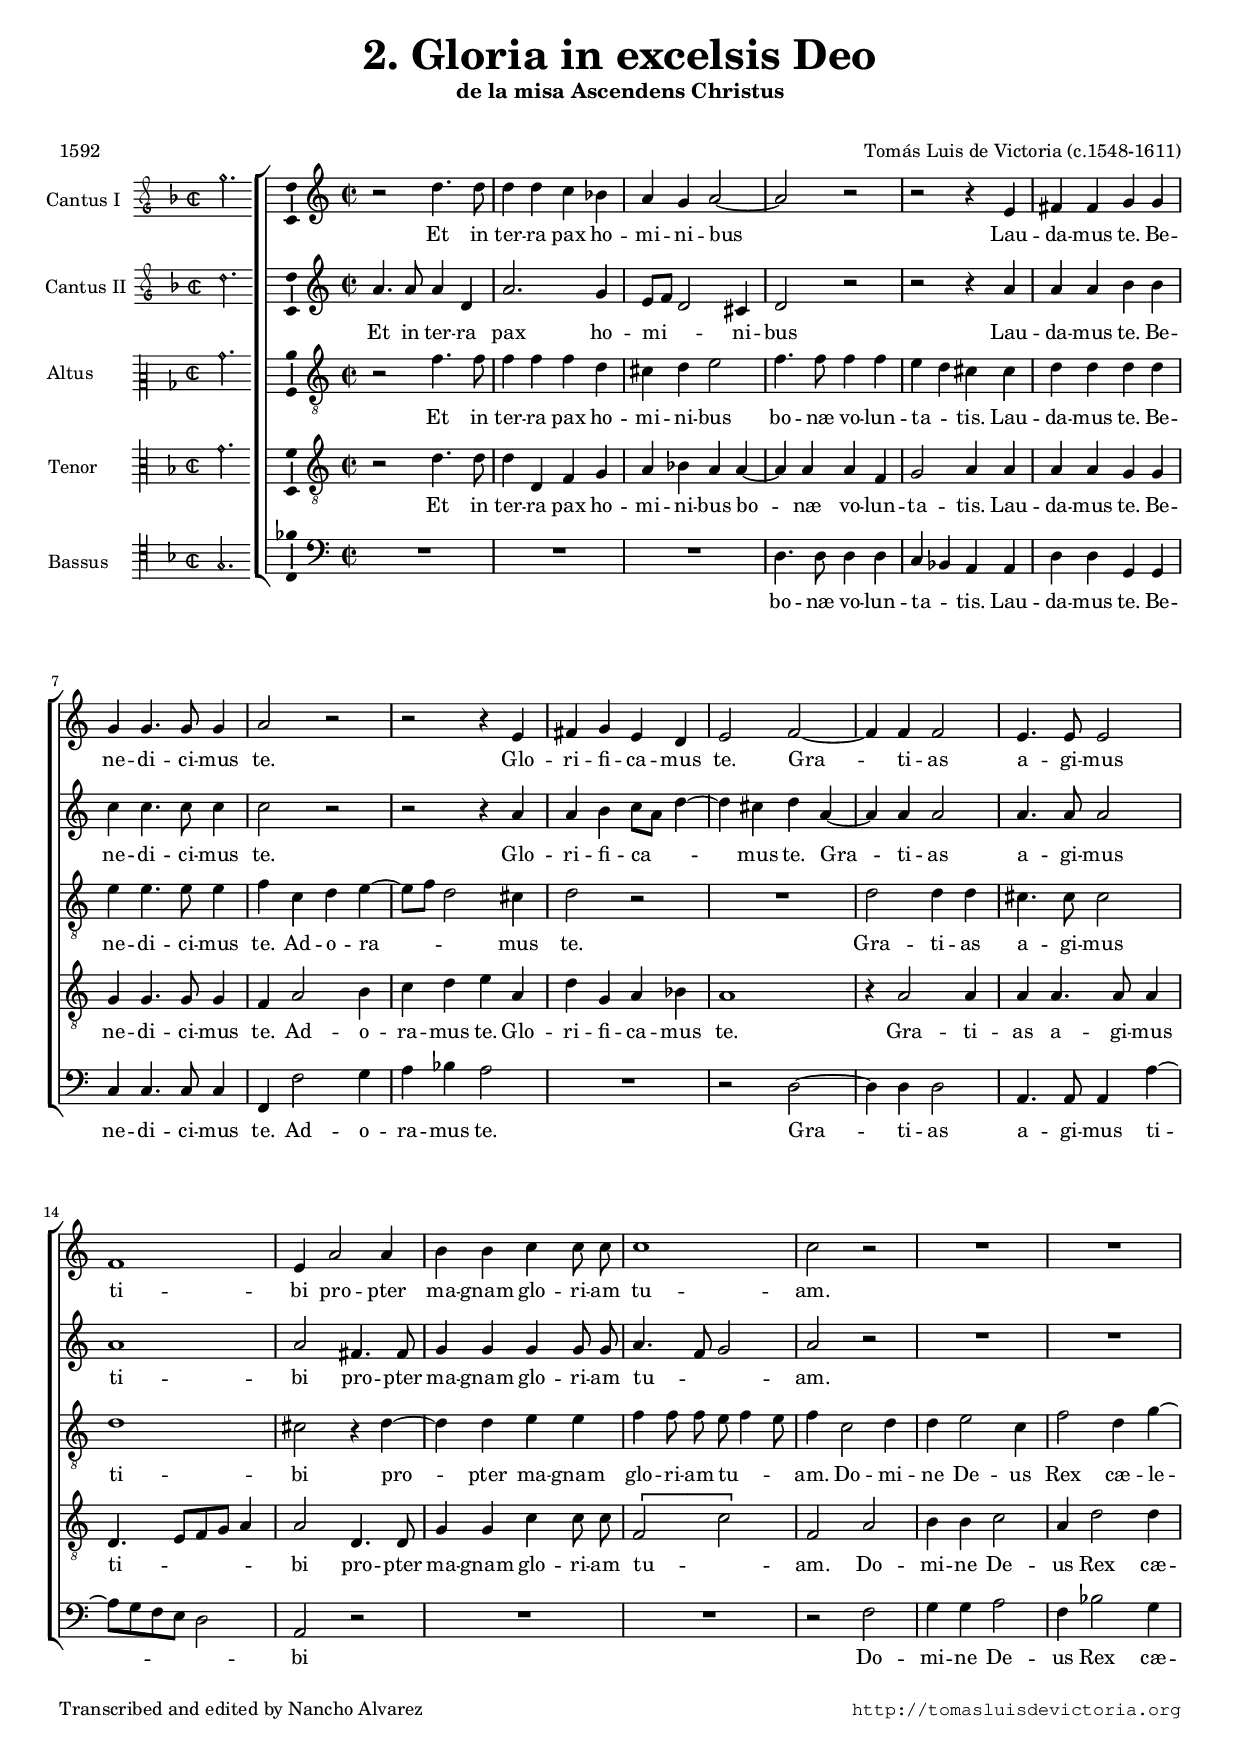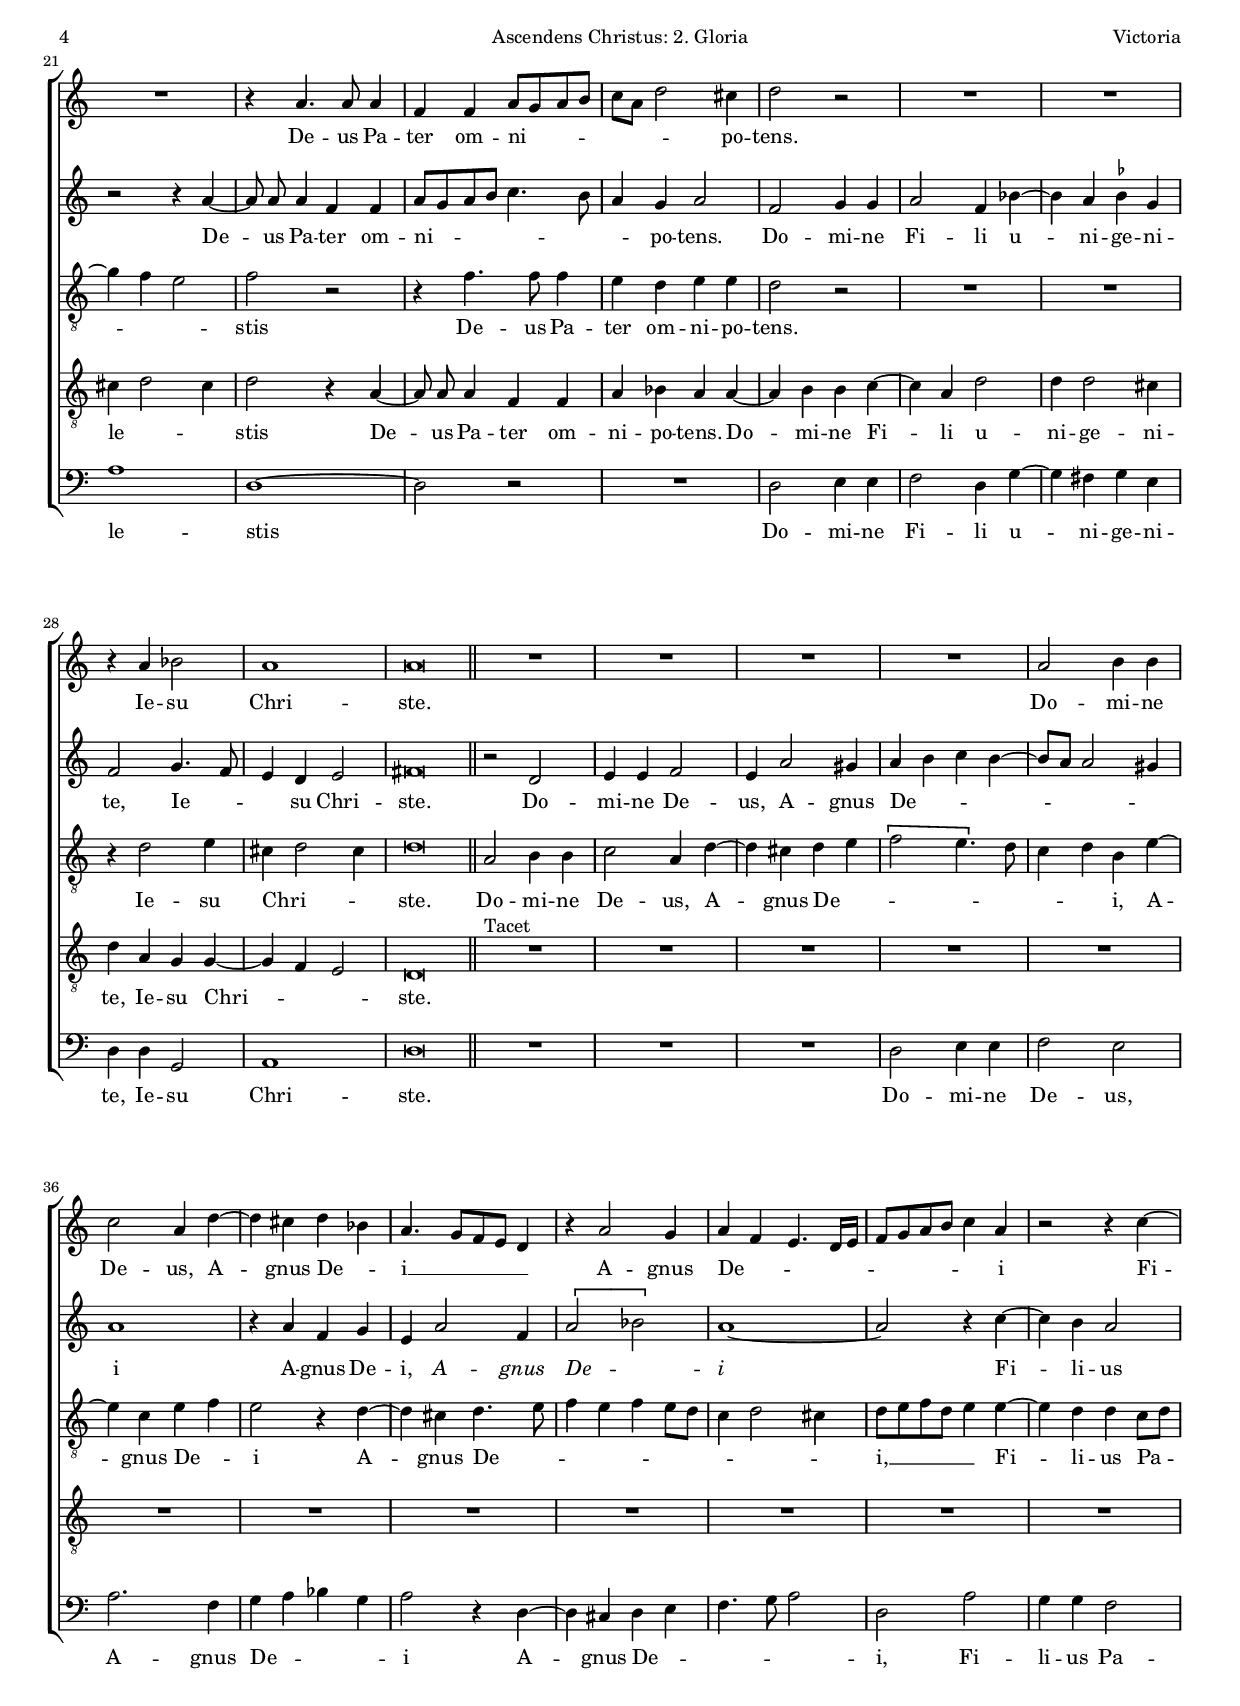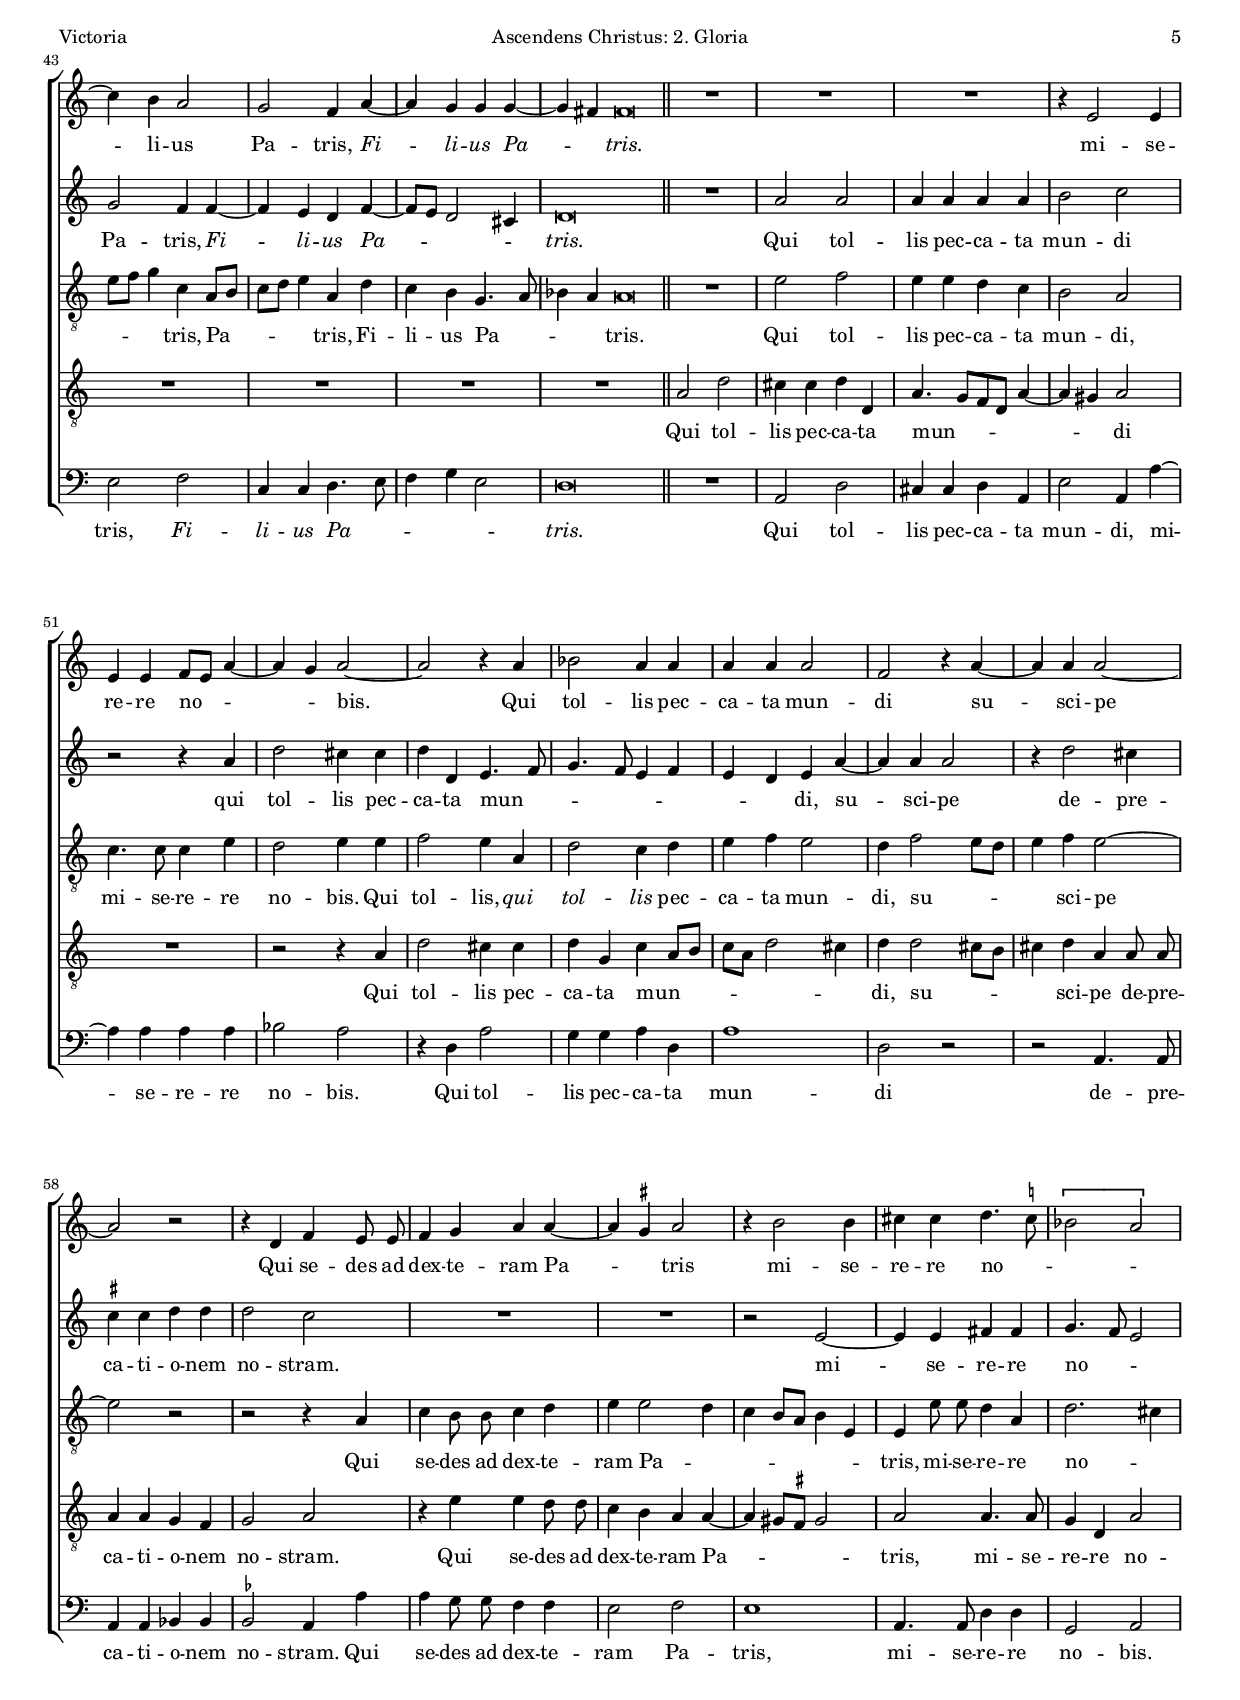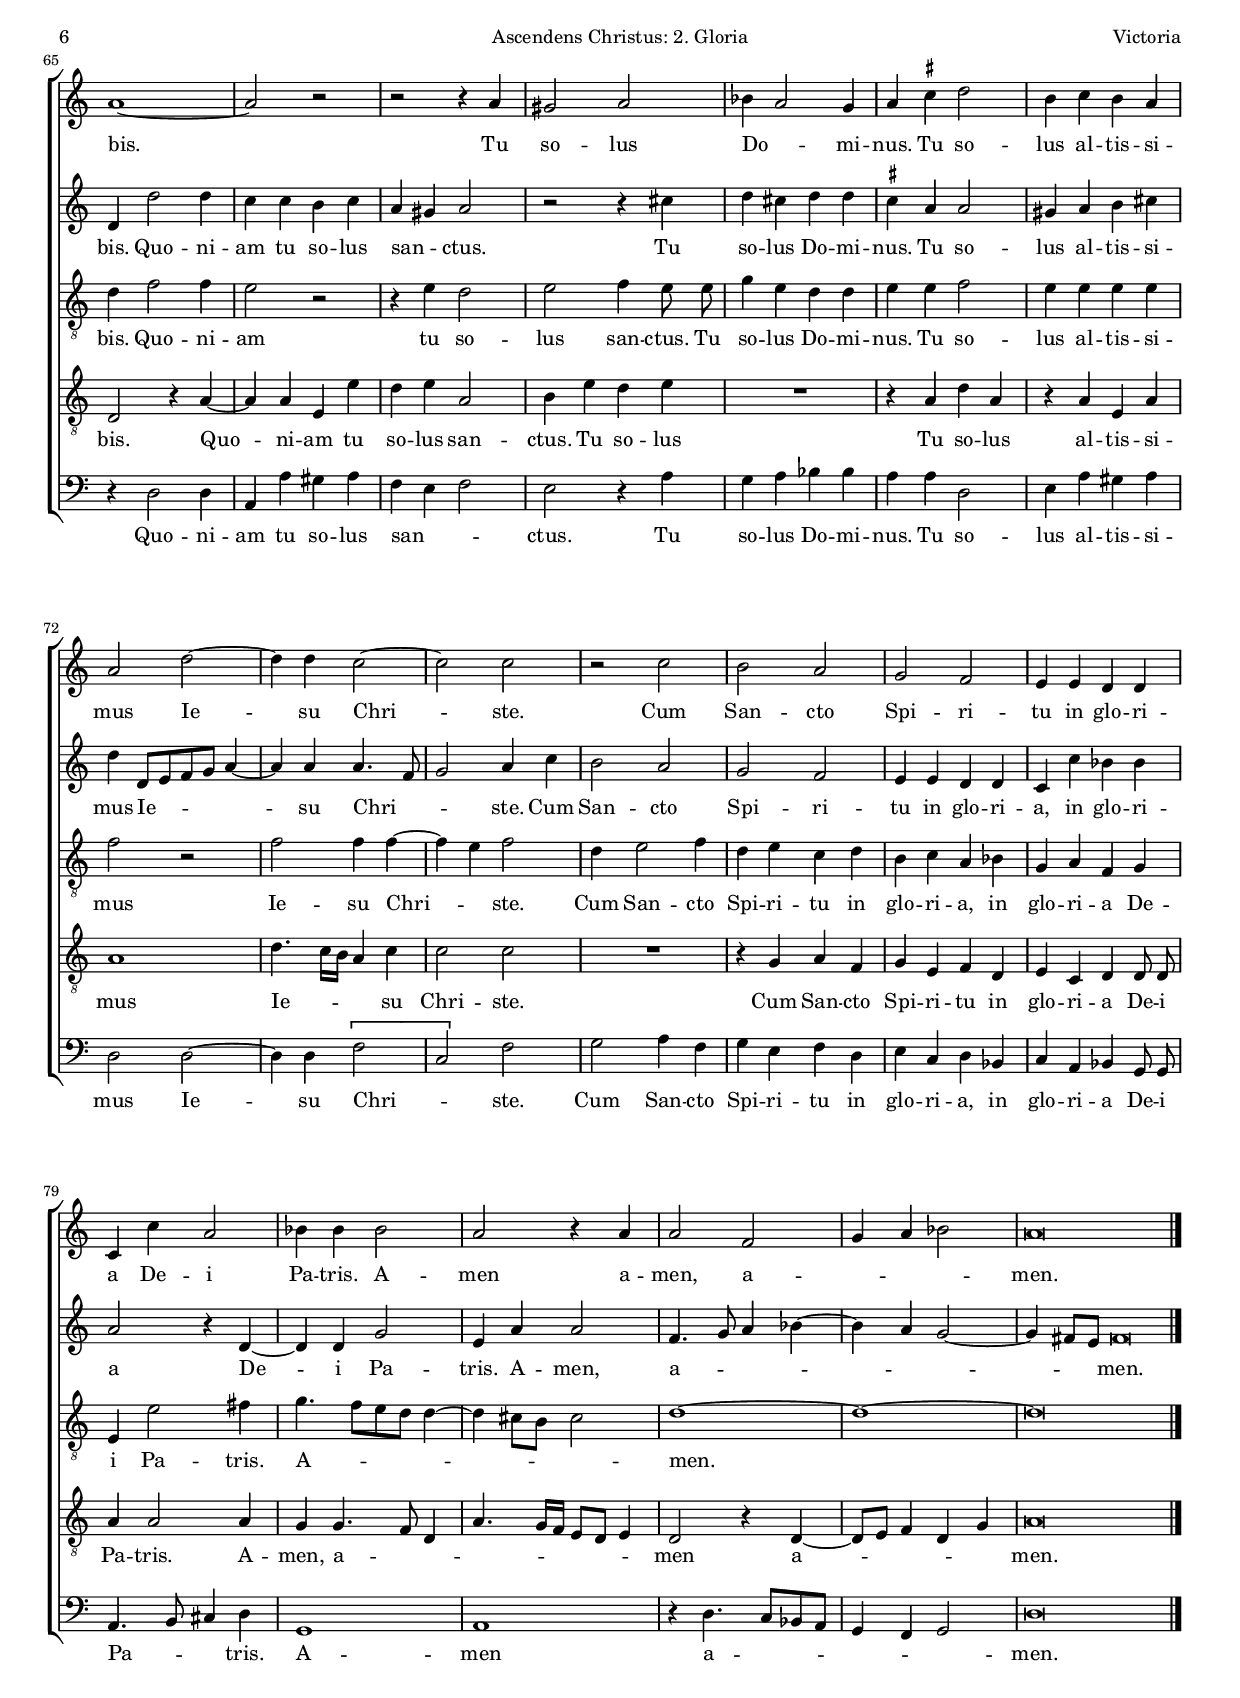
\version "2.18.0"

#(set-default-paper-size "a4")
#(set-global-staff-size 16.2)
#(ly:set-option 'point-and-click #f)
%mobile -s14.5 -i3.4

italicas=\override LyricText.font-shape = #'italic
rectas=\override LyricText.font-shape = #'upright
ss=\once \set suggestAccidentals = ##t
incipitwidth = 20

htitle="Ascendens Christus: 2. Gloria"
hcomposer="Victoria"

\header {
	title=\markup{\fontsize #3 "2. Gloria in excelsis Deo"}
	subtitle="de la misa Ascendens Christus"
	subsubtitle=" "
	composer="Tomás Luis de Victoria (c.1548-1611)"
        pdfauthor=\composer
	%opus="(-)"
	poet="1592"
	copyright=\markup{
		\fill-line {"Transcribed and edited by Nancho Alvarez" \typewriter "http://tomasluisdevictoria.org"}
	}
%	tagline=""
}


global={\key c \major \time 2/2 \skip 1*30 \bar "||"
        %tablet \break
					\skip 1*16 \bar "||" 
					%tablet \break
					\skip 1*38 \bar "|."
}

cantus={
	r2 d''4. d''8 |
	d''4 d'' c'' bes' |
	a' g' a'2 ~ |
	a' r |
%5
	r r4 e' |
	fis' fis' g' g' |
	g' g'4. g'8 g'4 |
	a'2 r |
	r r4 e' |
%10
	fis' g' e' d' |
	e'2 f' ~ |
	f'4 f' f'2 |
	e'4. e'8 e'2 |
	f'1 |
%15
	e'4 a'2 a'4 |
	\set Staff.autoBeaming = ##f
	b' b' c'' c''8 c'' |
	\set Staff.autoBeaming = ##t
	c''1 |
	c''2 r |
	R1*4/4 |
%20
	R1*4/4 |
	R1*4/4 |
	r4 a'4. a'8 a'4 |
	f' f' a'8 g' a' b' |
	c'' a' d''2 cis''4 |
%25
	d''2 r |
	R1*4/4 |
	R1*4/4 |
	r4 a' bes'2 |
	a'1 |
%30
	a'\breve*1/2 |
	R1*4/4 |
	R1*4/4 |
	R1*4/4 |
	R1*4/4 |
%35
	a'2 b'4 b' |
	c''2 a'4 d'' ~ |
	d'' cis'' d'' bes' |
	a'4.  g'8[ f' e'] d'4 |
	r a'2 g'4 |
%40
	a' f' e'4. d'16 e' |
	f'8 g' a' b' c''4 a' |
	r2 r4 c'' ~ |
	c'' b' a'2 |
	g' f'4 a' ~ |
%45
	a' g' g' g' ~ |
	g' fis' fis'\breve*1/4 |
	R1*4/4 |
	R1*4/4 |
	R1*4/4 |
%50
	r4 e'2 e'4 |
	e' e' f'8 e' a'4 ~ |
	a' g' a'2 ~ |
	a' r4 a' |
	bes'2 a'4 a' |
%55
	a' a' a'2 |
	f' r4 a' ~ |
	a' a' a'2 ~ |
	a' r |
	\set Staff.autoBeaming = ##f
	r4 d' f' e'8 e' |
	\set Staff.autoBeaming = ##t
%60
	\set Staff.autoBeaming = ##f
	f'4 g' a' a' ~ |
	\set Staff.autoBeaming = ##t
	a' \ss gis' a'2 |
	r4 b'2 b'4 |
	cis'' cis'' d''4. \ss c''8 |
	\[bes'2 a'\] | \break  %para empezar Quoniam en una página
%65
	a'1 ~ |
	a'2 r |
	r r4 a' |
	gis'2 a' |
	bes'4 a'2 g'4 |
%70
	a' \ss cis'' d''2 |
	b'4 c'' b' a' |
	a'2 d'' ~ |
	d''4 d'' c''2 ~ |
	c'' c'' |
%75
	r c'' |
	b' a' |
	g' f' |
	e'4 e' d' d' |
	c' c'' a'2 |
%80
	bes'4 bes' bes'2 |
	a' r4 a' |
	a'2 f' |
	g'4 a' bes'2 |
	a'\breve*1/2
}

cantusdos={
	a'4. a'8 a'4 d' |
	a'2. g'4 |
	e'8 f' d'2 cis'4 |
	d'2 r |
%5
	r r4 a' |
	a' a' b' b' |
	c'' c''4. c''8 c''4 |
	c''2 r |
	r r4 a' |
%10
	a' b' c''8 a' d''4 ~ |
	d'' cis'' d'' a' ~ |
	a' a' a'2 |
	a'4. a'8 a'2 |
	a'1 |
%15
	a'2 fis'4. fis'8 |
	\set Staff.autoBeaming = ##f
	g'4 g' g' g'8 g' |
	\set Staff.autoBeaming = ##t
	a'4. f'8 g'2 |
	a' r |
	R1*4/4 |
%20
	R1*4/4 |
	r2 r4 a' ~ |
	\set Staff.autoBeaming = ##f
	a'8 a' a'4 f' f' |
	\set Staff.autoBeaming = ##t
	a'8 g' a' b' c''4. b'8 |
	a'4 g' a'2 |
%25
	f' g'4 g' |
	a'2 f'4 bes' ~ |
	bes' a' \ss bes' g' |
	f'2 g'4. f'8 |
	e'4 d' e'2 |
%30
	fis'\breve*1/2 |
	r2 d' |
	e'4 e' f'2 |
	e'4 a'2 gis'4 |
	a' b' c'' b' ~ |
%35
	b'8 a' a'2 gis'4 |
	a'1 |
	r4 a' f' g' |
	e' a'2 f'4 |
	\[a'2 bes'\] |
%40
	a'1 ~ |
	a'2 r4 c'' ~ |
	c'' b' a'2 |
	g' f'4 f' ~ |
	f' e' d' f' ~ |
%45
	f'8 e' d'2 cis'4 |
	d'\breve*1/2 |
	R1*4/4 |
	a'2 a' |
	a'4 a' a' a' |
%50
	b'2 c'' |
	r r4 a' |
	d''2 cis''4 cis'' |
	d'' d' e'4. f'8 |
	g'4. f'8 e'4 f' |
%55
	e' d' e' a' ~ |
	a' a' a'2 |
	r4 d''2 cis''4 |
	\ss cis'' cis'' d'' d'' |
	d''2 c'' |
%60
	R1*4/4 |
	R1*4/4 |
	r2 e' ~ |
	e'4 e' fis' fis' |
	g'4. f'8 e'2 |
%65
	d'4 d''2 d''4 |
	c'' c'' b' c'' |
	a' gis' a'2 |
	r r4 cis'' |
	d'' cis'' d'' d'' |
%70
	\ss cis'' a' a'2 |
	gis'4 a' b' cis'' |
	d''  d'8[ e' f' g'] a'4 ~ |
	a' a' a'4. f'8 |
	g'2 a'4 c'' |
%75
	b'2 a' |
	g' f' |
	e'4 e' d' d' |
	c' c'' bes' bes' |
	a'2 r4 d' ~ |
%80
	d' d' g'2 |
	e'4 a' a'2 |
	f'4. g'8 a'4 bes' ~ |
	bes' a' g'2 ~ |
	g'4 fis'8 e' fis'\breve*1/4
}

altus={
	r2 f'4. f'8 |
	f'4 f' f' d' |
	cis' d' e'2 |
	f'4. f'8 f'4 f' |
%5
	e' d' cis' cis' |
	d' d' d' d' |
	e' e'4. e'8 e'4 |
	f' c' d' e' ~ |
	e'8 f' d'2 cis'4 |
%10
	d'2 r |
	R1*4/4 |
	d'2 d'4 d' |
	cis'4. cis'8 cis'2 |
	d'1 |
%15
	cis'2 r4 d' ~ |
	d' d' e' e' |
	\set Staff.autoBeaming = ##f
	f' f'8 f' e' f'4 e'8 |
	\set Staff.autoBeaming = ##t
	f'4 c'2 d'4 |
	d' e'2 c'4 |
%20
	f'2 d'4 g' ~ |
	g' f' e'2 |
	f' r |
	r4 f'4. f'8 f'4 |
	e' d' e' e' |
%25
	d'2 r |
	R1*4/4 |
	R1*4/4 |
	r4 d'2 e'4 |
	cis' d'2 cis'4 |
%30
	d'\breve*1/2 |
	a2 b4 b |
	c'2 a4 d' ~ |
	d' cis' d' e' |
	\[f'2 e'4.\] d'8 |
%35
	c'4 d' b e' ~ |
	e' c' e' f' |
	e'2 r4 d' ~ |
	d' cis' d'4. e'8 |
	f'4 e' f' e'8 d' |
%40
	c'4 d'2 cis'4 |
	d'8 e' f' d' e'4 e' ~ |
	e' d' d' c'8 d' |
	e' f' g'4 c' a8 b |
	c' d' e'4 a d' |
%45
	c' b g4. a8 |
	bes4 a a\breve*1/4 |
	R1*4/4 |
	e'2 f' |
	e'4 e' d' c' |
%50
	b2 a |
	c'4. c'8 c'4 e' |
	d'2 e'4 e' |
	f'2 e'4 a |
	d'2 c'4 d' |
%55
	e' f' e'2 |
	d'4 f'2 e'8 d' |
	e'4 f' e'2 ~ |
	e' r |
	r r4 a |
%60
	\set Staff.autoBeaming = ##f
	c' b8 b c'4 d' |
	\set Staff.autoBeaming = ##t
	e' e'2 d'4 |
	c' b8 a b4 e |
	\set Staff.autoBeaming = ##f
	e e'8 e' d'4 a |
	\set Staff.autoBeaming = ##t
	d'2. cis'4 |
%65
	d' f'2 f'4 |
	e'2 r |
	r4 e' d'2 |
	\set Staff.autoBeaming = ##f
	e' f'4 e'8 e' |
	\set Staff.autoBeaming = ##t
	g'4 e' d' d' |
%70
	e' e' f'2 |
	e'4 e' e' e' |
	f'2 r |
	f' f'4 f' ~ |
	f' e' f'2 |
%75
	d'4 e'2 f'4 |
	d' e' c' d' |
	b c' a bes |
	g a f g |
	e e'2 fis'4 |
%80
	g'4.  f'8[ e' d'] d'4 ~ |
	d' cis'8 b cis'2 |
	d'1 ~ |
	d' ~ |
	d'\breve*1/2
}

tenor={
	r2 d'4. d'8 |
	d'4 d f g |
	a bes a a ~ |
	a a a f |
%5
	g2 a4 a |
	a a g g |
	g g4. g8 g4 |
	f a2 b4 |
	c' d' e' a |
%10
	d' g a bes |
	a1 |
	r4 a2 a4 |
	a a4. a8 a4 |
	d4.  e8[ f g] a4 |
%15
	a2 d4. d8 |
	\set Staff.autoBeaming = ##f
	g4 g c' c'8 c' |
	\set Staff.autoBeaming = ##t
	\[f2 c'\] |
	f a |
	b4 b c'2 |
%20
	a4 d'2 d'4 |
	cis' d'2 cis'4 |
	d'2 r4 a ~ |
	\set Staff.autoBeaming = ##f
	a8 a a4 f f |
	\set Staff.autoBeaming = ##t
	a bes a a ~ |
%25
	a b b c' ~ |
	c' a d'2 |
	d'4 d'2 cis'4 |
	d' a g g ~ |
	g f e2 |
%30
	d\breve*1/2 |
	s4*0^\markup{"Tacet"}
        R1*4/4 |
	R1*4/4 |
	R1*4/4 |
	R1*4/4 |
%35
	R1*4/4 |
	R1*4/4 |
	R1*4/4 |
	R1*4/4 |
	R1*4/4 |
%40
	R1*4/4 |
	R1*4/4 |
	R1*4/4 |
	R1*4/4 |
	R1*4/4 |
%45
	R1*4/4 |
	R1*4/4 |
	a2 d' |
	cis'4 cis' d' d |
	a4.  g8[ f d] a4 ~ |
%50
	a gis a2 |
	R1*4/4 |
	r2 r4 a |
	d'2 cis'4 cis' |
	d' g c' a8 b |
%55
	c' a d'2 cis'4 |
	d' d'2 cis'8 b |
	\set Staff.autoBeaming = ##f
	cis'4 d' a a8 a |
	a4 a g f |
	g2 a |
%60
	r4 e' e' d'8 d' |
	\set Staff.autoBeaming = ##t
	c'4 b a a ~ |
	a gis8 \ss fis gis2 |
	a a4. a8 |
	g4 d a2 |
%65
	d r4 a ~ |
	a a e e' |
	d' e' a2 |
	b4 e' d' e' |
	R1*4/4 |
%70
	r4 a d' a |
	r a e a |
	a1 |
	d'4. c'16 b a4 c' |
	c'2 c' |
%75
	R1*4/4 |
	r4 g a f |
	g e f d |
	\set Staff.autoBeaming = ##f
	e c d d8 d |
	\set Staff.autoBeaming = ##t
	a4 a2 a4 |
%80
	g g4. f8 d4 |
	a4. g16 f e8 d e4 |
	d2 r4 d ~ |
	d8 e f4 d g |
	a\breve*1/2
}

bassus={
	R1*4/4 |
	R1*4/4 |
	R1*4/4 |
	d4. d8 d4 d |
%5
	c bes, a, a, |
	d d g, g, |
	c c4. c8 c4 |
	f, f2 g4 |
	a bes a2 |
%10
	R1*4/4 |
	r2 d ~ |
	d4 d d2 |
	a,4. a,8 a,4 a ~ |
	a8 g f e d2 |
%15
	a, r |
	R1*4/4 |
	R1*4/4 |
	r2 f |
	g4 g a2 |
%20
	f4 bes2 g4 |
	a1 |
	d ~ |
	d2 r |
	R1*4/4 |
%25
	d2 e4 e |
	f2 d4 g ~ |
	g fis g e |
	d d g,2 |
	a,1 |
%30
	d\breve*1/2 |
	R1*4/4 |
	R1*4/4 |
	R1*4/4 |
	d2 e4 e |
%35
	f2 e |
	a2. f4 |
	g a bes g |
	a2 r4 d ~ |
	d cis d e |
%40
	f4. g8 a2 |
	d a |
	g4 g f2 |
	e f |
	c4 c d4. e8 |
%45
	f4 g e2 |
	d\breve*1/2 |
	R1*4/4 |
	a,2 d |
	cis4 cis d a, |
%50
	e2 a,4 a ~ |
	a a a a |
	bes2 a |
	r4 d a2 |
	g4 g a d |
%55
	a1 |
	d2 r |
	r a,4. a,8 |
	a,4 a, bes, bes, |
	\ss bes,2 a,4 a |
%60
	\set Staff.autoBeaming = ##f
	a g8 g f4 f |
	\set Staff.autoBeaming = ##t
	e2 f |
	e1 |
	a,4. a,8 d4 d |
	g,2 a, |
%65
	r4 d2 d4 |
	a, a gis a |
	f e f2 |
	e r4 a |
	g a bes bes |
%70
	a a d2 |
	e4 a gis a |
	d2 d ~ |
	d4 d \[f2 |
	c\] f |
%75
	g a4 f |
	g e f d |
	e c d bes, |
	\set Staff.autoBeaming = ##f
	c a, bes, g,8 g, |
	\set Staff.autoBeaming = ##t
	a,4. b,8 cis4 d |
%80
	g,1 |
	a, |
	r4 d4. c8 bes, a, |
	g,4 f, g,2 |
	d\breve*1/2
}

textocantus=\lyricmode{
Et in ter -- ra pax ho -- mi -- ni -- bus _
Lau -- da -- mus te.
Be -- ne -- di -- ci -- mus te.
Glo -- ri -- fi -- ca -- mus te.
Gra -- _ ti -- as a -- gi -- mus ti -- bi 
pro -- pter ma -- gnam glo -- ri -- am tu -- am.
De -- us Pa -- ter om -- ni -- _ _ _ _ _ _ po -- tens.
Ie -- su Chri -- ste.
Do -- mi -- ne De -- us,
A -- _ gnus De -- _ i __ _ _ _ _ 
A -- gnus De -- _ _ _ _ _ _ _ _ _ i
Fi -- _ li -- us Pa -- tris,
\italicas
Fi -- _ li -- us Pa -- _ _ tris.
\rectas
mi -- se -- re -- re no -- _ _ _ _ bis. _
Qui tol -- lis pec -- ca -- ta mun -- di
su -- _ sci -- pe _
Qui se -- des ad dex -- te -- ram Pa -- _ _ tris
mi -- se -- re -- re no -- _ _ _ bis. _
Tu so -- lus Do -- _ mi -- nus.
Tu so -- lus al -- tis -- si -- mus Ie -- _ su Chri -- _ ste.
Cum San -- cto Spi -- ri -- tu in glo -- ri -- a De -- i
Pa -- tris.
A -- men
a -- men,
a -- _ _ _ men.

}

textocantusdos=\lyricmode{
Et in ter -- ra pax ho -- mi -- _ _ ni -- bus
Lau -- da -- mus te.
Be -- ne -- di -- ci -- mus te.
Glo -- ri -- fi -- ca -- _ _ _ mus te.
Gra -- _ ti -- as a -- gi -- mus ti -- bi
pro -- pter ma -- gnam glo -- ri -- am tu -- _ _ am.
De -- _ us Pa -- ter om -- ni -- _ _ _ _ _ _ po -- tens.
Do -- mi -- ne Fi -- li 
u -- _ ni -- ge -- ni -- te,
Ie -- _ _ su Chri -- ste.
Do -- mi -- ne De -- us,
A -- gnus De -- _ _ _ _ _ _ _ i
A -- gnus De -- i,
\italicas A -- gnus De -- _ i _ \rectas
Fi -- _ li -- us Pa -- tris,
\italicas
Fi -- _ li -- us Pa -- _ _ _ _ tris.
\rectas
Qui tol -- lis pec -- ca -- ta mun -- di
qui tol -- lis pec -- ca -- ta mun -- _ _ _ _ _ _ _ di,
su -- _ sci -- pe de -- pre -- ca -- ti -- o -- nem no -- stram.
mi -- _ se -- re -- re no -- _ _ bis.
Quo -- ni -- am tu  so -- lus san -- _ ctus.
Tu so -- lus Do -- mi -- nus.
Tu so -- lus al -- tis -- si -- mus 
Ie -- _ _ _ _ _ su Chri -- _ _ ste.
Cum San -- cto Spi -- ri -- tu in glo -- ri -- a,
in glo -- ri -- a De -- _ i Pa -- tris. A -- men,
a -- _ _ _ _ _ _ _ _ _ men.

}

textoaltus=\lyricmode{
Et in ter -- ra pax ho -- mi -- ni -- bus bo -- næ vo -- lun -- ta -- _ tis.
Lau -- da -- mus te. 
Be -- ne -- di -- ci -- mus te.
Ad -- o -- ra -- _ _ _ mus te.
Gra -- ti -- as a -- gi -- mus ti -- bi
pro -- _ pter ma -- gnam glo -- ri -- am tu -- _ _ am.
Do -- mi -- ne De -- us Rex cæ -- le -- _ _ _ stis
De -- us Pa -- ter om -- ni -- po -- tens.
Ie -- su Chri -- _ _ ste.
Do -- mi -- ne De -- us,
A -- _ gnus De -- _ _ _ _ _ _ i,
A -- _ gnus De -- _ i
A -- _ gnus De -- _ _ _ _ _ _ _ _ _ i, __ _ _ _ _ 
Fi -- _ li -- us Pa -- _ _ _ _ tris,
Pa -- _ _ _ _ tris,
Fi -- li -- us Pa -- _ _ _ tris.
Qui tol -- lis pec -- ca -- ta mun -- di,
mi -- se -- re -- re no -- bis. 
Qui tol -- lis,
\italicas
qui tol -- lis 
\rectas
pec -- ca -- ta mun -- di,
su -- _ _ _ sci -- pe _
Qui se -- des ad dex -- te -- ram Pa -- _ _ _ _ _ _ tris,
mi -- se -- re -- re no -- _ bis.
Quo -- ni -- am
tu so -- lus san -- ctus.
Tu so -- lus Do -- mi -- nus.
Tu so -- lus al -- tis -- si -- mus
Ie -- su Chri -- _ _ ste.
Cum San -- cto Spi -- ri -- tu in glo -- ri -- a,
in glo --  ri -- a De -- i Pa -- tris.
A -- _ _ _ _ _ _ _ _ men. _ _ 

}

textotenor=\lyricmode{
Et in ter -- ra pax ho -- mi -- ni -- bus bo -- _ næ vo -- lun -- ta -- tis.
Lau -- da -- mus te.
Be -- ne -- di -- ci -- mus te.
Ad -- o -- ra -- mus te.
Glo -- ri -- fi -- ca -- mus te.
Gra -- ti -- as a -- gi -- mus ti -- _ _ _ _ bi
pro -- pter ma -- gnam glo -- ri -- am tu -- _ am.
Do -- mi -- ne De -- us Rex cæ -- le -- _ _ stis
De -- _ us Pa -- ter om -- ni -- po  -- tens.
Do -- _ mi -- ne Fi -- _ li u -- ni -- ge -- ni -- te,
Ie -- su Chri -- _ _ _ ste.
Qui tol -- lis pec -- ca -- ta mun -- _ _ _ _ _ _ di
Qui tol -- lis pec -- ca -- ta mun -- _ _ _ _ _ _ di,
su -- _ _ _ sci -- pe de -- pre -- ca -- ti -- o -- nem
no -- stram.
Qui se -- des ad dex -- te -- ram Pa -- _ _ _ _ tris,
mi -- se -- re -- re no -- bis.
Quo -- _ ni -- am tu so -- lus san -- ctus.
Tu so -- lus 
Tu so -- lus al -- tis -- si -- mus
Ie -- _ _ _ su Chri -- ste.
Cum San -- cto Spi -- ri -- tu in glo -- ri -- a De -- i Pa -- tris.
A -- men,
a -- _ _ _ _ _ _ _ _ men
a -- _ _ _ _ _ men.

}

textobassus=\lyricmode{
bo -- næ vo -- lun -- ta -- _ tis.
Lau -- da -- mus te.
Be -- ne -- di -- ci -- mus te.
Ad -- o -- ra -- mus te.
Gra -- _ ti -- as a -- gi -- mus ti -- _ _ _ _ _ bi
Do -- mi -- ne De -- us Rex cæ -- le -- stis _
Do -- mi -- ne Fi -- li u -- _ ni -- ge -- ni -- te,
Ie -- su Chri -- ste.
Do -- mi -- ne De -- us,
A -- gnus De -- _ _ _ i
A -- _ gnus De -- _ _ _ _ i,
Fi -- li -- us Pa -- tris,
\italicas
Fi -- li -- us Pa -- _ _ _ _ tris.
\rectas
Qui tol -- lis pec -- ca -- ta mun -- di,
mi -- _ se -- re -- re no -- bis.
Qui tol -- lis pec -- ca -- ta mun -- di
de -- pre -- ca -- ti -- o -- nem no -- stram.
Qui se -- des ad dex -- te -- ram Pa -- tris,
mi -- se -- re -- re no -- bis.
Quo -- ni -- am tu so -- lus san -- _ _ ctus.
Tu so -- lus Do -- mi -- nus.
Tu so -- lus al -- tis -- si -- mus Ie -- _ su Chri -- _ ste.
Cum San -- cto Spi -- ri -- tu in glo -- ri -- a,
in glo -- ri -- a De -- i Pa -- _ _ tris. A -- men
a -- _ _ _ _ _ _ men.
}

incipitcantus=\markup{
	\score{
		{ 
		\set Staff.instrumentName="Cantus I  "
		\override NoteHead.style = #'neomensural
		\override Rest.style = #'neomensural
		\override Staff.TimeSignature.style = #'neomensural
		\cadenzaOn 
		\clef "petrucci-g"
		\key f \major
		\time 2/2
		g''2.
		} 
	\layout {
		\context {\Voice
			\remove Ligature_bracket_engraver
			\consists Mensural_ligature_engraver
		}
		line-width=\incipitwidth
		indent = 0
	}
	}
}

incipitcantusdos=\markup{
	\score{
		{ 
		\set Staff.instrumentName="Cantus II "
		\override NoteHead.style = #'neomensural
		\override Rest.style = #'neomensural
		\override Staff.TimeSignature.style = #'neomensural
		\cadenzaOn 
		\clef "petrucci-g"
		\key f \major
		\time 2/2
		d''2.
		} 
	\layout {
		\context {\Voice
			\remove Ligature_bracket_engraver
			\consists Mensural_ligature_engraver
		}
		line-width=\incipitwidth
		indent = 0
	}
	}
}

incipitaltus=\markup{
	\score{
		{ 
		\set Staff.instrumentName="Altus       "
		\override NoteHead.style = #'neomensural 
		\override Rest.style = #'neomensural
		\override Staff.TimeSignature.style = #'neomensural
		\cadenzaOn 
		\clef "petrucci-c2"
		\key f \major
		\time 2/2
		bes'2.
		} 
	\layout {
		\context {\Voice
			\remove Ligature_bracket_engraver
			\consists Mensural_ligature_engraver
		}
		line-width=\incipitwidth
		indent = 0
	}
	}
}


incipittenor=\markup{
	\score{
		{ 
		\set Staff.instrumentName="Tenor      "
		\override NoteHead.style = #'neomensural 
		\override Rest.style = #'neomensural
		\override Staff.TimeSignature.style = #'neomensural
		\cadenzaOn 
		\clef "petrucci-c3"
		\key f \major
		\time 2/2
		g'2.
		} 
	\layout {
		\context {\Voice
			\remove Ligature_bracket_engraver
			\consists Mensural_ligature_engraver
		}
		line-width=\incipitwidth
		indent=0
	}
	}
}

incipitbassus=\markup{
	\score{
		{ 
		\set Staff.instrumentName="Bassus    "
		\override NoteHead.style = #'neomensural 
		\override Rest.style = #'neomensural
		\override Staff.TimeSignature.style = #'neomensural
		\cadenzaOn 
		\clef "petrucci-c4"
		\key f \major
		\time 2/2
		g2.
		} 
	\layout {
		\context {\Voice
			\remove Ligature_bracket_engraver
			\consists Mensural_ligature_engraver
		}
		line-width=\incipitwidth
		indent = 0
	}
	}
}





\score {\transpose c' c'{
\new ChoirStaff<<

	\new Staff <<\global
	\new Voice="v1" {
		\set Staff.instrumentName=\incipitcantus
		\clef "treble"
		\cantus }
	\new Lyrics \lyricsto "v1" {\textocantus }
	>>

	\new Staff <<\global
	\new Voice="v5" {
		\set Staff.instrumentName=\incipitcantusdos
		\clef "treble"
		\cantusdos }
	\new Lyrics \lyricsto "v5" {\textocantusdos }
	>>

	
	\new Staff << \global
	\new Voice="v2" {
		\set Staff.instrumentName=\incipitaltus
		\clef "G_8" 
		\altus}
	\new Lyrics \lyricsto "v2" {\textoaltus }
	>>

	
	\new Staff <<\global
	\new Voice="v3" {
		\set Staff.instrumentName=\incipittenor
		\clef "G_8"
		\tenor }
	\new Lyrics \lyricsto "v3" {\textotenor }
	>>
	

	\new Staff <<\global
	\new Voice="v4" {
		\set Staff.instrumentName=\incipitbassus
		\clef "bass" 
		\bassus }
	\new Lyrics \lyricsto "v4" {\textobassus }
	>>
	
>>

	}%transpose

\layout{ 
	\context {\Lyrics 
		\override VerticalAxisGroup.staff-affinity = #UP
		\override VerticalAxisGroup.nonstaff-relatedstaff-spacing =
			#'((basic-distance . 0) (minimum-distance . 0) (padding . 1))
		%\override LyricText.font-size = #1.2
		\override LyricHyphen.minimum-distance = #0.5
	}
	\context {\Score 
		tempoHideNote = ##t
		\override BarNumber.padding = #2 
	}
	\context {\Voice 
		melismaBusyProperties = #'()
		%autoBeaming = ##f
	}
	\context {\Staff 
                %\RemoveEmptyStaves
                %\override VerticalAxisGroup.remove-first = ##t
		\override VerticalAxisGroup.staff-staff-spacing =
			#'((basic-distance . 11) (minimum-distance . 0) (padding . 1))
		\consists Ambitus_engraver 
		\override LigatureBracket.padding = #1
	}
}

%\midi { }

}


\paper{
	evenHeaderMarkup=\markup  \fill-line { \fromproperty #'page:page-number-string \htitle \hcomposer }
	oddHeaderMarkup= \markup  \fill-line { \on-the-fly #not-first-page \hcomposer \on-the-fly #not-first-page \htitle \on-the-fly #not-first-page \fromproperty #'page:page-number-string }
	system-count=12
	%page-count = 8
	ragged-last-bottom = ##f
	indent=3.5\cm
	system-system-spacing =
	#'((basic-distance . 20) (minimum-distance . 0) (padding . 5))
	top-system-spacing = % header
	#'((basic-distance . 8) (minimum-distance . 0) (padding . 0))
	last-bottom-spacing = % footer
	#'((basic-distance . 12) (minimum-distance . 0) (padding . 0))


first-page-number=3
}